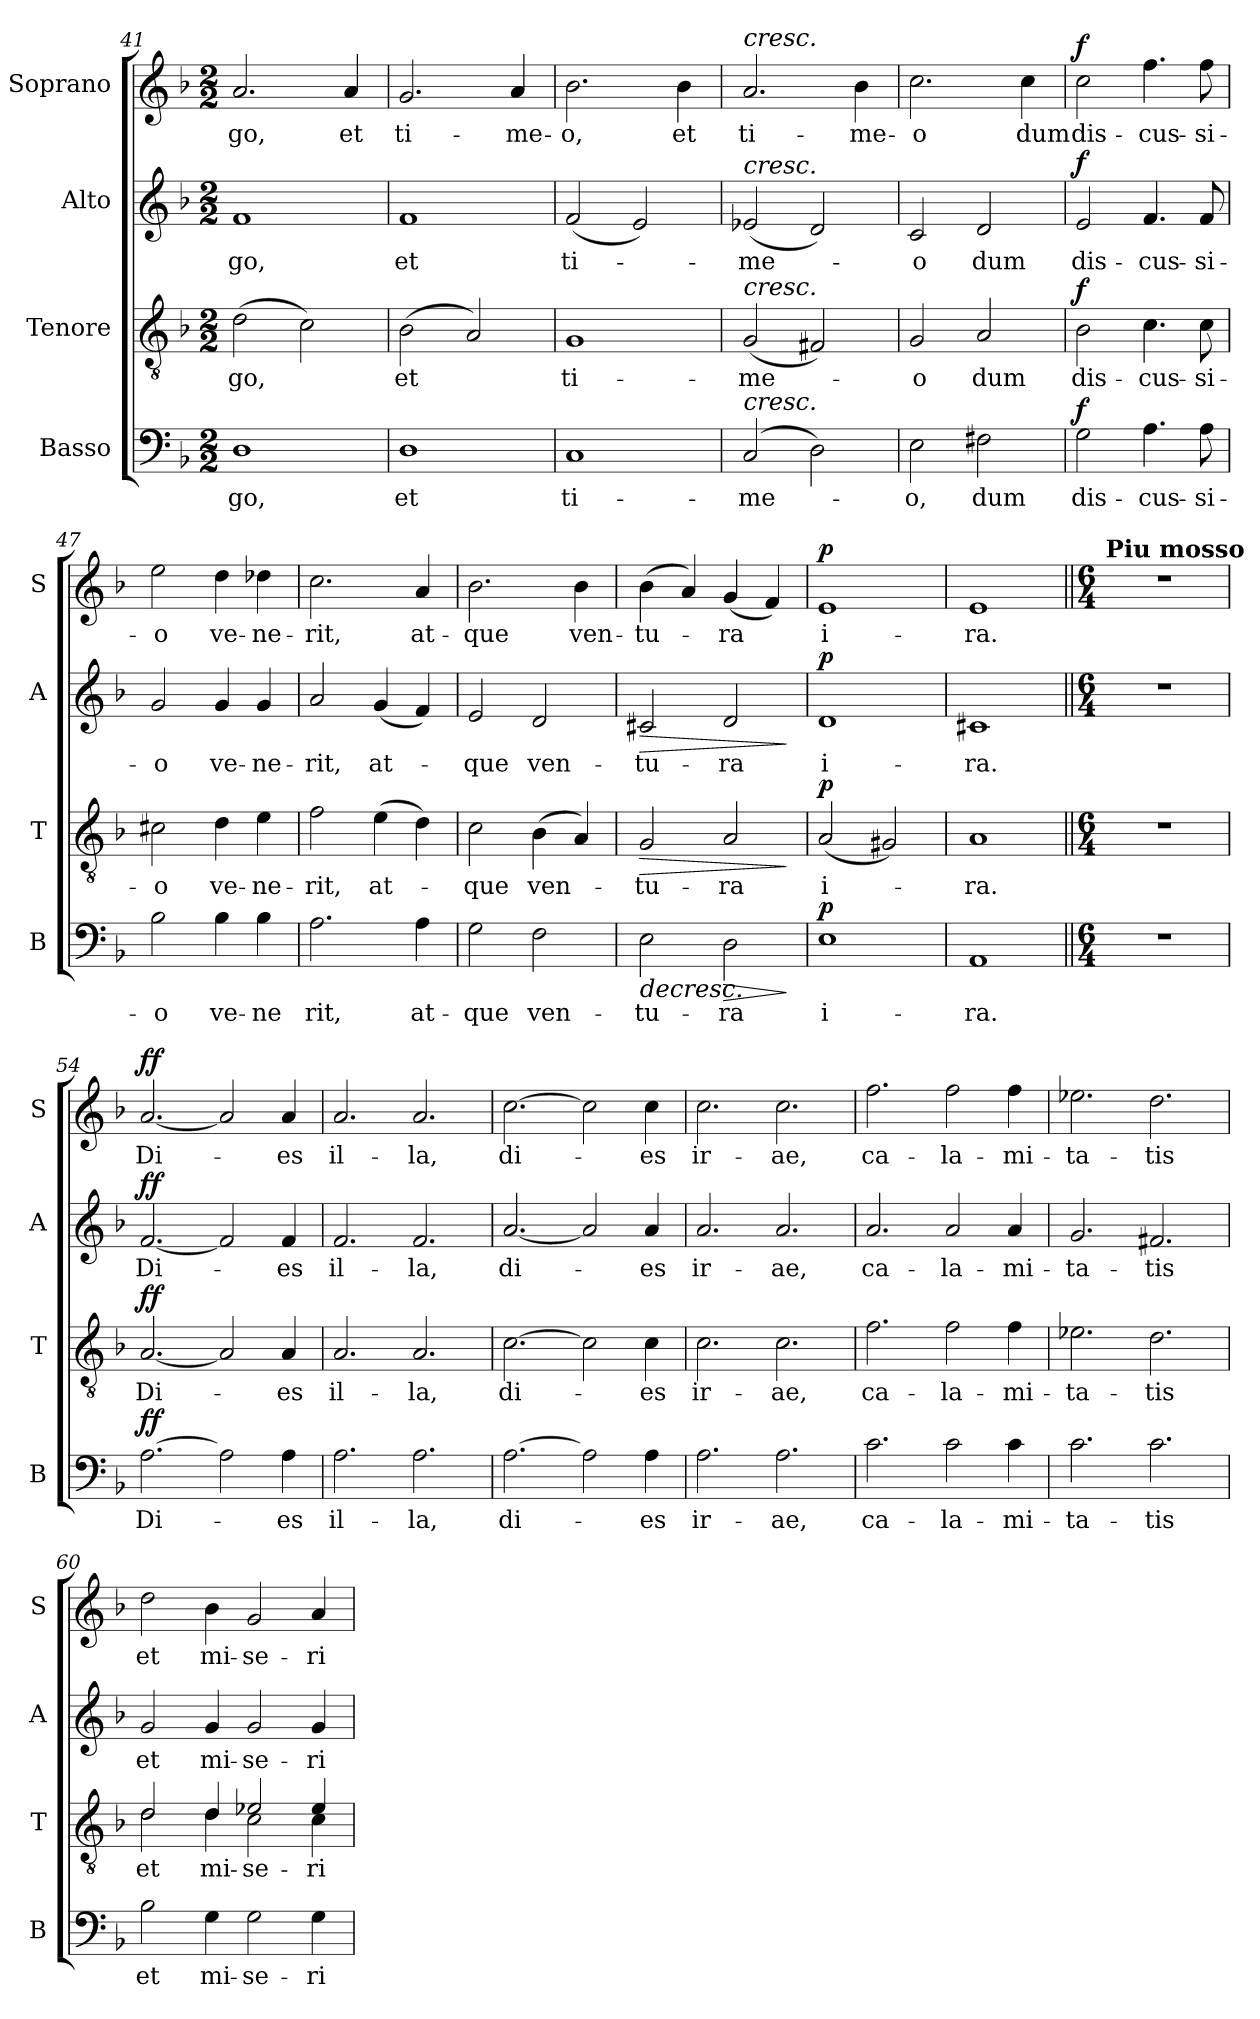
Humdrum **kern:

**kern	**text	**dynam	**kern	**text	**dynam	**kern	**text	**dynam	**kern	**text	**dynam
*part4	*part4	*part4	*part3	*part3	*part3	*part2	*part2	*part2	*part1	*part1	*part1
*staff4	*staff4	*staff4	*staff3	*staff3	*staff3	*staff2	*staff2	*staff2	*staff1	*staff1	*staff1
*I"Basso	*	*	*I"Tenore	*	*	*I"Alto	*	*	*I"Soprano	*	*
*I'B	*	*	*I'T	*	*	*I'A	*	*	*I'S	*	*
*clefF4	*	*	*clefGv2	*	*	*clefG2	*	*	*clefG2	*	*
*k[b-]	*	*	*k[b-]	*	*	*k[b-]	*	*	*k[b-]	*	*
*d:	*	*	*d:	*	*	*d:	*	*	*d:	*	*
*M2/2	*	*	*M2/2	*	*	*M2/2	*	*	*M2/2	*	*
=41	=41	=41	=41	=41	=41	=41	=41	=41	=41	=41	=41
!	!LO:LY:b	!	!	!LO:LY:b	!	!	!LO:LY:b	!	!	!LO:LY:b	!
1D	-go,	.	(>2d\	-go,	.	1f	-go,	.	2.a/	-go,	.
.	.	.	2c\)	.	.	.	.	.	.	.	.
!	!	!	!	!	!	!	!	!	!	!LO:LY:b	!
.	.	.	.	.	.	.	.	.	4a/	et	.
=42	=42	=42	=42	=42	=42	=42	=42	=42	=42	=42	=42
!	!LO:LY:b	!	!	!LO:LY:b	!	!	!LO:LY:b	!	!	!LO:LY:b	!
1D	et	.	(>2B-\	et	.	1f	et	.	2.g/	ti-	.
.	.	.	2A/)	.	.	.	.	.	.	.	.
!	!	!	!	!	!	!	!	!	!	!LO:LY:b	!
.	.	.	.	.	.	.	.	.	4a/	-me-	.
=43	=43	=43	=43	=43	=43	=43	=43	=43	=43	=43	=43
!	!LO:LY:b	!	!	!LO:LY:b	!	!	!LO:LY:b	!	!	!LO:LY:b	!
1C	ti-	.	1G	ti-	.	(<2f/	ti-	.	2.b-\	-o,	.
.	.	.	.	.	.	2e/)	.	.	.	.	.
!	!	!	!	!	!	!	!	!	!	!LO:LY:b	!
.	.	.	.	.	.	.	.	.	4b-\	et	.
!!LO:LB:g=z
=44	=44	=44	=44	=44	=44	=44	=44	=44	=44	=44	=44
!	!	!	!	!	!	!	!	!	!LO:TX:a:i:t=cresc.	!	!
!	!	!	!	!	!	!LO:TX:a:i:t=cresc.	!	!	!	!	!
!	!	!	!LO:TX:a:i:t=cresc.	!	!	!	!	!	!	!	!
!LO:TX:a:i:t=cresc.	!	!	!	!	!	!	!	!	!	!	!
!	!LO:LY:b	!	!	!LO:LY:b	!	!	!LO:LY:b	!	!	!LO:LY:b	!
(>2C/	-me-	.	(<2G/	-me-	.	(<2e-X/	-me-	.	2.a/	ti-	.
2D\)	.	.	2F#X/)	.	.	2d/)	.	.	.	.	.
!	!	!	!	!	!	!	!	!	!	!LO:LY:b	!
.	.	.	.	.	.	.	.	.	4b-\	-me-	.
=45	=45	=45	=45	=45	=45	=45	=45	=45	=45	=45	=45
!	!LO:LY:b	!	!	!LO:LY:b	!	!	!LO:LY:b	!	!	!LO:LY:b	!
2E\	-o,	.	2G/	-o	.	2c/	-o	.	2.cc\	-o	.
!	!LO:LY:b	!	!	!LO:LY:b	!	!	!LO:LY:b	!	!	!	!
2F#X\	dum	.	2A/	dum	.	2d/	dum	.	.	.	.
!	!	!	!	!	!	!	!	!	!	!LO:LY:b	!
.	.	.	.	.	.	.	.	.	4cc\	dum	.
=46	=46	=46	=46	=46	=46	=46	=46	=46	=46	=46	=46
!	!LO:LY:b	!LO:DY:a	!	!LO:LY:b	!LO:DY:a	!	!LO:LY:b	!LO:DY:a	!	!LO:LY:b	!LO:DY:a
2G\	dis-	f	2B-\	dis-	f	2e/	dis-	f	2cc\	dis-	f
!	!LO:LY:b	!	!	!LO:LY:b	!	!	!LO:LY:b	!	!	!LO:LY:b	!
4.A\	-cus-	.	4.c\	-cus-	.	4.f/	-cus-	.	4.ff\	-cus-	.
!	!LO:LY:b	!	!	!LO:LY:b	!	!	!LO:LY:b	!	!	!LO:LY:b	!
8A\	-si-	.	8c\	-si-	.	8f/	-si-	.	8ff\	-si-	.
=47	=47	=47	=47	=47	=47	=47	=47	=47	=47	=47	=47
!	!LO:LY:b	!	!	!LO:LY:b	!	!	!LO:LY:b	!	!	!LO:LY:b	!
2B-\	-o	.	2c#X\	-o	.	2g/	-o	.	2ee\	-o	.
!	!LO:LY:b	!	!	!LO:LY:b	!	!	!LO:LY:b	!	!	!LO:LY:b	!
4B-\	ve-	.	4d\	ve-	.	4g/	ve-	.	4dd\	ve-	.
!	!LO:LY:b	!	!	!LO:LY:b	!	!	!LO:LY:b	!	!	!LO:LY:b	!
4B-\	-ne	.	4e\	-ne-	.	4g/	-ne-	.	4dd-X\	-ne-	.
=48	=48	=48	=48	=48	=48	=48	=48	=48	=48	=48	=48
!	!LO:LY:b	!	!	!LO:LY:b	!	!	!LO:LY:b	!	!	!LO:LY:b	!
2.A\	rit,	.	2f\	-rit,	.	2a/	-rit,	.	2.cc\	-rit,	.
!	!	!	!	!LO:LY:b	!	!	!LO:LY:b	!	!	!	!
.	.	.	(>4e\	at-	.	(<4g/	at-	.	.	.	.
!	!LO:LY:b	!	!	!	!	!	!	!	!	!LO:LY:b	!
4A\	at-	.	4d\)	.	.	4f/)	.	.	4a/	at-	.
=49	=49	=49	=49	=49	=49	=49	=49	=49	=49	=49	=49
!	!LO:LY:b	!	!	!LO:LY:b	!	!	!LO:LY:b	!	!	!LO:LY:b	!
2G\	-que	.	2c\	-que	.	2e/	-que	.	2.b-\	-que	.
!	!LO:LY:b	!	!	!LO:LY:b	!	!	!LO:LY:b	!	!	!	!
2F\	ven-	.	(>4B-\	ven-	.	2d/	ven-	.	.	.	.
!	!	!	!	!	!	!	!	!	!	!LO:LY:b	!
.	.	.	4A/)	.	.	.	.	.	4b-\	ven-	.
!!LO:LB:g=z
=50	=50	=50	=50	=50	=50	=50	=50	=50	=50	=50	=50
!	!LO:LY:b	!LO:HP:b	!	!LO:LY:b	!LO:HP:b	!	!LO:LY:b	!LO:HP:b	!	!LO:LY:b	!
2E\	-tu-	>	2G/	-tu-	>	2c#X/	-tu-	>	(>4b-\	-tu-	.
.	.	.	.	.	.	.	.	.	4a/)	.	.
!	!LO:LY:b	!LO:HP:b	!	!LO:LY:b	!	!	!LO:LY:b	!	!	!LO:LY:b	!
2D\	-ra	>	2A/	-ra	.	2d/	-ra	.	(<4g/	-ra	.
.	.	.	.	.	.	.	.	.	4f/)	.	.
.	.	] ]	.	.	]	.	.	]	.	.	.
=51	=51	=51	=51	=51	=51	=51	=51	=51	=51	=51	=51
!	!LO:LY:b	!LO:DY:a	!	!LO:LY:b	!LO:DY:a	!	!LO:LY:b	!LO:DY:a	!	!LO:LY:b	!LO:DY:a
1E	i-	p	(<2A/	i-	p	1d	i-	p	1e	i-	p
.	.	.	2G#X/)	.	.	.	.	.	.	.	.
=52	=52	=52	=52	=52	=52	=52	=52	=52	=52	=52	=52
!	!LO:LY:b	!	!	!LO:LY:b	!	!	!LO:LY:b	!	!	!LO:LY:b	!
1AA	-ra.	.	1A	-ra.	.	1c#X	-ra.	.	1e	-ra.	.
=53||	=53||	=53||	=53||	=53||	=53||	=53||	=53||	=53||	=53||	=53||	=53||
*M6/4	*	*	*M6/4	*	*	*M6/4	*	*	*M6/4	*	*
!	!	!	!	!	!	!	!	!	!LO:TX:a:B:t=Piu mosso	!	!
1.r	.	.	1.r	.	.	1.r	.	.	1.r	.	.
=54	=54	=54	=54	=54	=54	=54	=54	=54	=54	=54	=54
!	!LO:LY:b	!LO:DY:a	!	!LO:LY:b	!LO:DY:a	!	!LO:LY:b	!LO:DY:a	!	!LO:LY:b	!LO:DY:a
[2.A\	Di-	ff	[2.A/	Di-	ff	[2.f/	Di-	ff	[2.a/	Di-	ff
2A\]	.	.	2A/]	.	.	2f/]	.	.	2a/]	.	.
!	!LO:LY:b	!	!	!LO:LY:b	!	!	!LO:LY:b	!	!	!LO:LY:b	!
4A\	-es	.	4A/	-es	.	4f/	-es	.	4a/	-es	.
=55	=55	=55	=55	=55	=55	=55	=55	=55	=55	=55	=55
!	!LO:LY:b	!	!	!LO:LY:b	!	!	!LO:LY:b	!	!	!LO:LY:b	!
2.A\	il-	.	2.A/	il-	.	2.f/	il-	.	2.a/	il-	.
!	!LO:LY:b	!	!	!LO:LY:b	!	!	!LO:LY:b	!	!	!LO:LY:b	!
2.A\	-la,	.	2.A/	-la,	.	2.f/	-la,	.	2.a/	-la,	.
!!LO:PB:g=z
=56	=56	=56	=56	=56	=56	=56	=56	=56	=56	=56	=56
!	!LO:LY:b	!	!	!LO:LY:b	!	!	!LO:LY:b	!	!	!LO:LY:b	!
[2.A\	di-	.	[2.c\	di-	.	[2.a/	di-	.	[2.cc\	di-	.
2A\]	.	.	2c\]	.	.	2a/]	.	.	2cc\]	.	.
!	!LO:LY:b	!	!	!LO:LY:b	!	!	!LO:LY:b	!	!	!LO:LY:b	!
4A\	-es	.	4c\	-es	.	4a/	-es	.	4cc\	-es	.
=57	=57	=57	=57	=57	=57	=57	=57	=57	=57	=57	=57
!	!LO:LY:b	!	!	!LO:LY:b	!	!	!LO:LY:b	!	!	!LO:LY:b	!
2.A\	ir-	.	2.c\	ir-	.	2.a/	ir-	.	2.cc\	ir-	.
!	!LO:LY:b	!	!	!LO:LY:b	!	!	!LO:LY:b	!	!	!LO:LY:b	!
2.A\	-ae,	.	2.c\	-ae,	.	2.a/	-ae,	.	2.cc\	-ae,	.
=58	=58	=58	=58	=58	=58	=58	=58	=58	=58	=58	=58
!	!LO:LY:b	!	!	!LO:LY:b	!	!	!LO:LY:b	!	!	!LO:LY:b	!
2.c\	ca-	.	2.f\	ca-	.	2.a/	ca-	.	2.ff\	ca-	.
!	!LO:LY:b	!	!	!LO:LY:b	!	!	!LO:LY:b	!	!	!LO:LY:b	!
2c\	-la-	.	2f\	-la-	.	2a/	-la-	.	2ff\	-la-	.
!	!LO:LY:b	!	!	!LO:LY:b	!	!	!LO:LY:b	!	!	!LO:LY:b	!
4c\	-mi-	.	4f\	-mi-	.	4a/	-mi-	.	4ff\	-mi-	.
=59	=59	=59	=59	=59	=59	=59	=59	=59	=59	=59	=59
!	!LO:LY:b	!	!	!LO:LY:b	!	!	!LO:LY:b	!	!	!LO:LY:b	!
2.c\	-ta-	.	2.e-X\	-ta-	.	2.g/	-ta-	.	2.ee-X\	-ta-	.
!	!LO:LY:b	!	!	!LO:LY:b	!	!	!LO:LY:b	!	!	!LO:LY:b	!
2.c\	-tis	.	2.d\	-tis	.	2.f#X/	-tis	.	2.dd\	-tis	.
=60	=60	=60	=60	=60	=60	=60	=60	=60	=60	=60	=60
!	!LO:LY:b	!	!	!LO:LY:b	!	!	!LO:LY:b	!	!	!LO:LY:b	!
*	*	*	*^	*	*	*	*	*	*	*	*
2B-\	et	.	2d/	2d\	et	.	2g/	et	.	2dd\	et	.
!	!LO:LY:b	!	!	!	!LO:LY:b	!	!	!LO:LY:b	!	!	!LO:LY:b	!
4G\	mi-	.	4d/	4d\	mi-	.	4g/	mi-	.	4b-\	mi-	.
!	!LO:LY:b	!	!	!	!LO:LY:b	!	!	!LO:LY:b	!	!	!LO:LY:b	!
2G\	-se-	.	2e-X/	2c\	-se-	.	2g/	-se-	.	2g/	-se-	.
!	!LO:LY:b	!	!	!	!LO:LY:b	!	!	!LO:LY:b	!	!	!LO:LY:b	!
4G\	-ri-	.	4e-/	4c\	-ri-	.	4g/	-ri-	.	4a/	-ri-	.
*	*	*	*v	*v	*	*	*	*	*	*	*	*
=	=	=	=	=	=	=	=	=	=	=	=
*-	*-	*-	*-	*-	*-	*-	*-	*-	*-	*-	*-
